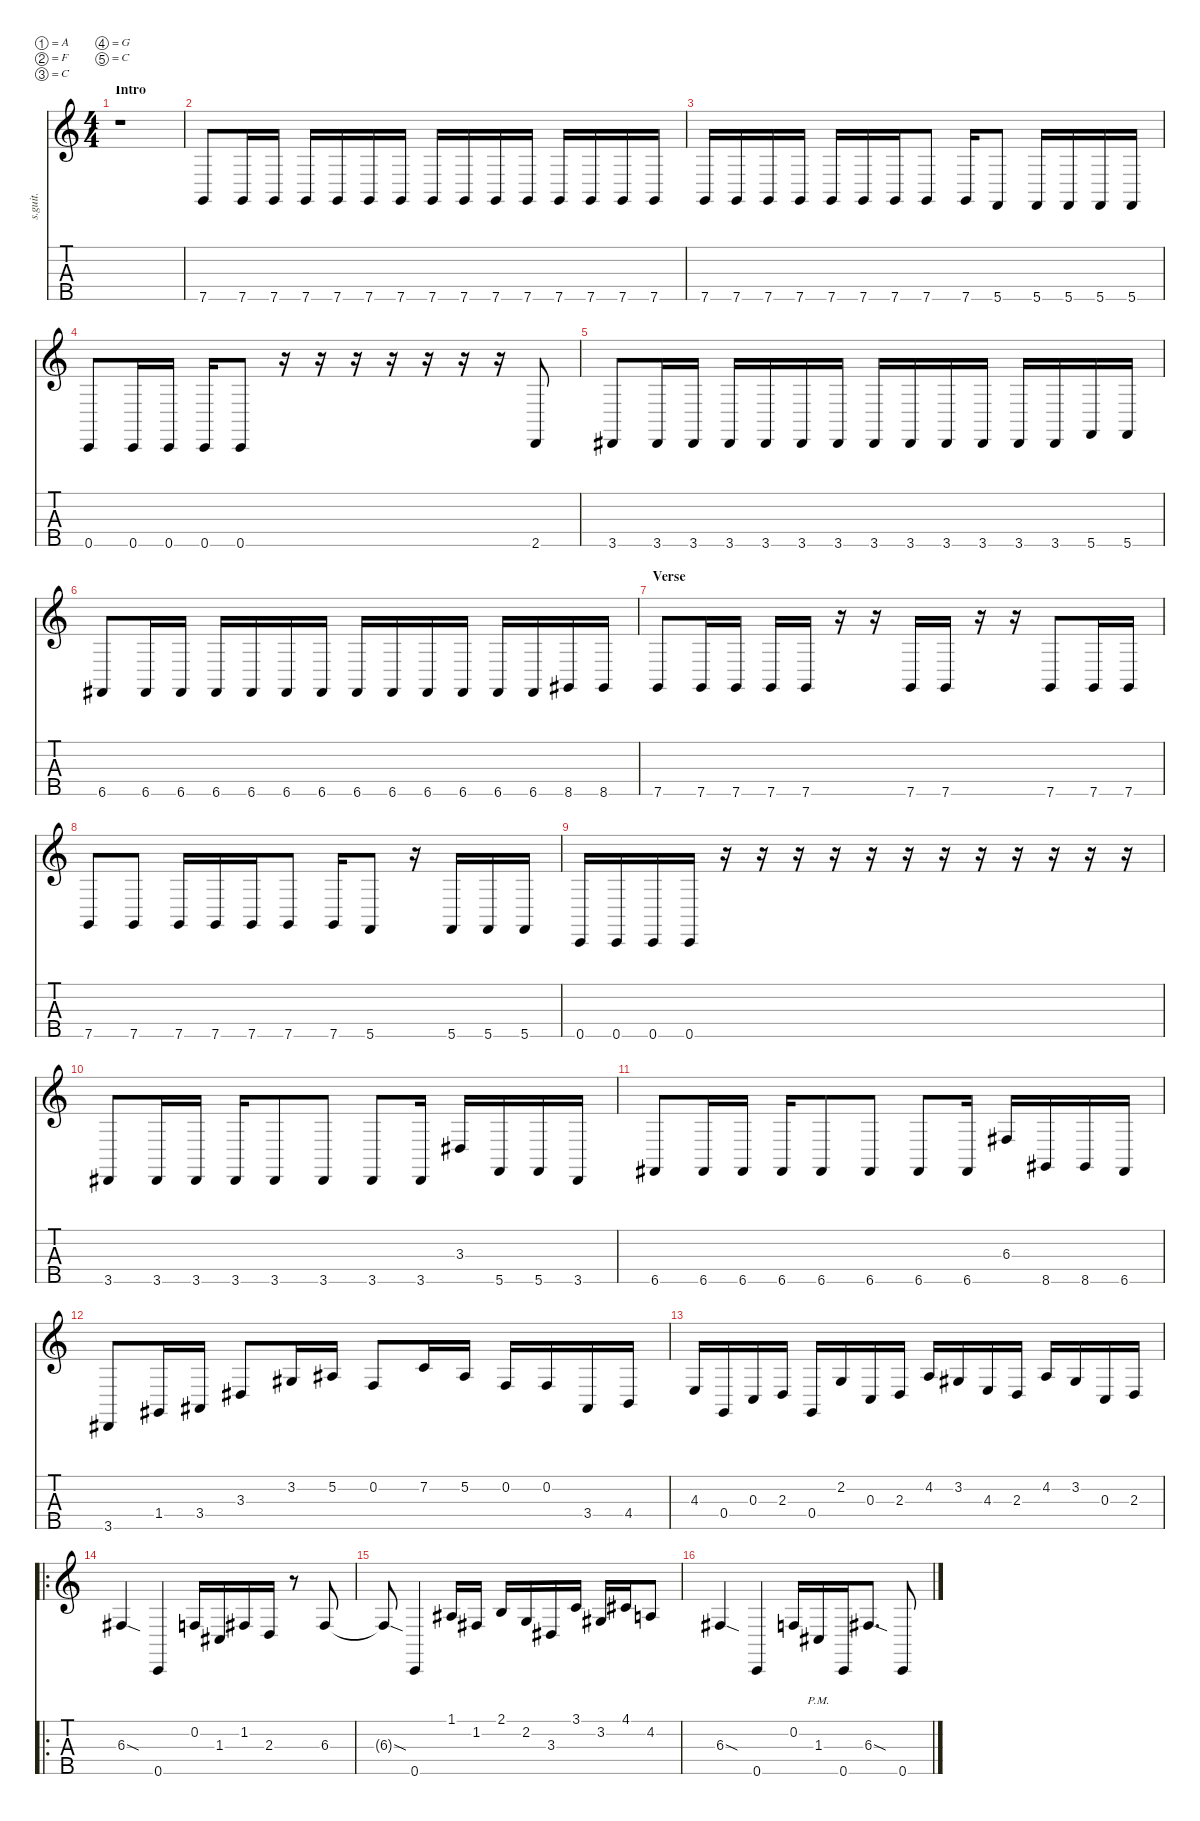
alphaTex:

\defaultSystemsLayout 4
\hideDynamics
\bracketExtendMode nobrackets
\track ("" "s.guit.") {instrument electricbassfinger}
\staff {score tabs}
\tuning (A2 F2 C2 G1 C1)
\ts (4 4)
\beaming (8 2 2 2 2)
\section ("" "Intro")
\tempo (116 hide)
\clef g2
\ks c
r.1{dy f instrument electricbassfinger} |
7.5.8{lyrics (0 "") lyrics (1 "") lyrics (2 "") lyrics (3 "") lyrics (4 "")} 7.5.16{lyrics (0 "") lyrics (1 "") lyrics (2 "") lyrics (3 "") lyrics (4 "")} 7.5.16{lyrics (0 "") lyrics (1 "") lyrics (2 "") lyrics (3 "") lyrics (4 "")} 7.5.16{lyrics (0 "") lyrics (1 "") lyrics (2 "") lyrics (3 "") lyrics (4 "")} 7.5.16{lyrics (0 "") lyrics (1 "") lyrics (2 "") lyrics (3 "") lyrics (4 "")} 7.5.16{lyrics (0 "") lyrics (1 "") lyrics (2 "") lyrics (3 "") lyrics (4 "")} 7.5.16{lyrics (0 "") lyrics (1 "") lyrics (2 "") lyrics (3 "") lyrics (4 "")} 7.5.16{lyrics (0 "") lyrics (1 "") lyrics (2 "") lyrics (3 "") lyrics (4 "")} 7.5.16{lyrics (0 "") lyrics (1 "") lyrics (2 "") lyrics (3 "") lyrics (4 "")} 7.5.16{lyrics (0 "") lyrics (1 "") lyrics (2 "") lyrics (3 "") lyrics (4 "")} 7.5.16{lyrics (0 "") lyrics (1 "") lyrics (2 "") lyrics (3 "") lyrics (4 "")} 7.5.16{lyrics (0 "") lyrics (1 "") lyrics (2 "") lyrics (3 "") lyrics (4 "")} 7.5.16{lyrics (0 "") lyrics (1 "") lyrics (2 "") lyrics (3 "") lyrics (4 "")} 7.5.16{lyrics (0 "") lyrics (1 "") lyrics (2 "") lyrics (3 "") lyrics (4 "")} 7.5.16{lyrics (0 "") lyrics (1 "") lyrics (2 "") lyrics (3 "") lyrics (4 "")} |
7.5.16{lyrics (0 "") lyrics (1 "") lyrics (2 "") lyrics (3 "") lyrics (4 "")} 7.5.16{lyrics (0 "") lyrics (1 "") lyrics (2 "") lyrics (3 "") lyrics (4 "")} 7.5.16{lyrics (0 "") lyrics (1 "") lyrics (2 "") lyrics (3 "") lyrics (4 "")} 7.5.16{lyrics (0 "") lyrics (1 "") lyrics (2 "") lyrics (3 "") lyrics (4 "")} 7.5.16{lyrics (0 "") lyrics (1 "") lyrics (2 "") lyrics (3 "") lyrics (4 "")} 7.5.16{lyrics (0 "") lyrics (1 "") lyrics (2 "") lyrics (3 "") lyrics (4 "")} 7.5.16{lyrics (0 "") lyrics (1 "") lyrics (2 "") lyrics (3 "") lyrics (4 "")} 7.5.8{lyrics (0 "") lyrics (1 "") lyrics (2 "") lyrics (3 "") lyrics (4 "")} 7.5.16{lyrics (0 "") lyrics (1 "") lyrics (2 "") lyrics (3 "") lyrics (4 "")} 5.5.8{lyrics (0 "") lyrics (1 "") lyrics (2 "") lyrics (3 "") lyrics (4 "")} 5.5.16{lyrics (0 "") lyrics (1 "") lyrics (2 "") lyrics (3 "") lyrics (4 "")} 5.5.16{lyrics (0 "") lyrics (1 "") lyrics (2 "") lyrics (3 "") lyrics (4 "")} 5.5.16{lyrics (0 "") lyrics (1 "") lyrics (2 "") lyrics (3 "") lyrics (4 "")} 5.5.16{lyrics (0 "") lyrics (1 "") lyrics (2 "") lyrics (3 "") lyrics (4 "")} |
0.5.8{lyrics (0 "") lyrics (1 "") lyrics (2 "") lyrics (3 "") lyrics (4 "")} 0.5.16{lyrics (0 "") lyrics (1 "") lyrics (2 "") lyrics (3 "") lyrics (4 "")} 0.5.16{lyrics (0 "") lyrics (1 "") lyrics (2 "") lyrics (3 "") lyrics (4 "")} 0.5.16{lyrics (0 "") lyrics (1 "") lyrics (2 "") lyrics (3 "") lyrics (4 "")} 0.5.8{lyrics (0 "") lyrics (1 "") lyrics (2 "") lyrics (3 "") lyrics (4 "")} r.16 r.16 r.16 r.16 r.16 r.16 r.16 2.5.8{lyrics (0 "") lyrics (1 "") lyrics (2 "") lyrics (3 "") lyrics (4 "")} |
3.5{acc #}.8{lyrics (0 "") lyrics (1 "") lyrics (2 "") lyrics (3 "") lyrics (4 "")} 3.5{acc #}.16{lyrics (0 "") lyrics (1 "") lyrics (2 "") lyrics (3 "") lyrics (4 "")} 3.5{acc #}.16{lyrics (0 "") lyrics (1 "") lyrics (2 "") lyrics (3 "") lyrics (4 "")} 3.5{acc #}.16{lyrics (0 "") lyrics (1 "") lyrics (2 "") lyrics (3 "") lyrics (4 "")} 3.5{acc #}.16{lyrics (0 "") lyrics (1 "") lyrics (2 "") lyrics (3 "") lyrics (4 "")} 3.5{acc #}.16{lyrics (0 "") lyrics (1 "") lyrics (2 "") lyrics (3 "") lyrics (4 "")} 3.5{acc #}.16{lyrics (0 "") lyrics (1 "") lyrics (2 "") lyrics (3 "") lyrics (4 "")} 3.5{acc #}.16{lyrics (0 "") lyrics (1 "") lyrics (2 "") lyrics (3 "") lyrics (4 "")} 3.5{acc #}.16{lyrics (0 "") lyrics (1 "") lyrics (2 "") lyrics (3 "") lyrics (4 "")} 3.5{acc #}.16{lyrics (0 "") lyrics (1 "") lyrics (2 "") lyrics (3 "") lyrics (4 "")} 3.5{acc #}.16{lyrics (0 "") lyrics (1 "") lyrics (2 "") lyrics (3 "") lyrics (4 "")} 3.5{acc #}.16{lyrics (0 "") lyrics (1 "") lyrics (2 "") lyrics (3 "") lyrics (4 "")} 3.5{acc #}.16{lyrics (0 "") lyrics (1 "") lyrics (2 "") lyrics (3 "") lyrics (4 "")} 5.5.16{lyrics (0 "") lyrics (1 "") lyrics (2 "") lyrics (3 "") lyrics (4 "")} 5.5.16{lyrics (0 "") lyrics (1 "") lyrics (2 "") lyrics (3 "") lyrics (4 "")} |
6.5{acc #}.8{lyrics (0 "") lyrics (1 "") lyrics (2 "") lyrics (3 "") lyrics (4 "")} 6.5{acc #}.16{lyrics (0 "") lyrics (1 "") lyrics (2 "") lyrics (3 "") lyrics (4 "")} 6.5{acc #}.16{lyrics (0 "") lyrics (1 "") lyrics (2 "") lyrics (3 "") lyrics (4 "")} 6.5{acc #}.16{lyrics (0 "") lyrics (1 "") lyrics (2 "") lyrics (3 "") lyrics (4 "")} 6.5{acc #}.16{lyrics (0 "") lyrics (1 "") lyrics (2 "") lyrics (3 "") lyrics (4 "")} 6.5{acc #}.16{lyrics (0 "") lyrics (1 "") lyrics (2 "") lyrics (3 "") lyrics (4 "")} 6.5{acc #}.16{lyrics (0 "") lyrics (1 "") lyrics (2 "") lyrics (3 "") lyrics (4 "")} 6.5{acc #}.16{lyrics (0 "") lyrics (1 "") lyrics (2 "") lyrics (3 "") lyrics (4 "")} 6.5{acc #}.16{lyrics (0 "") lyrics (1 "") lyrics (2 "") lyrics (3 "") lyrics (4 "")} 6.5{acc #}.16{lyrics (0 "") lyrics (1 "") lyrics (2 "") lyrics (3 "") lyrics (4 "")} 6.5{acc #}.16{lyrics (0 "") lyrics (1 "") lyrics (2 "") lyrics (3 "") lyrics (4 "")} 6.5{acc #}.16{lyrics (0 "") lyrics (1 "") lyrics (2 "") lyrics (3 "") lyrics (4 "")} 6.5{acc #}.16{lyrics (0 "") lyrics (1 "") lyrics (2 "") lyrics (3 "") lyrics (4 "")} 8.5{acc #}.16{lyrics (0 "") lyrics (1 "") lyrics (2 "") lyrics (3 "") lyrics (4 "")} 8.5{acc #}.16{lyrics (0 "") lyrics (1 "") lyrics (2 "") lyrics (3 "") lyrics (4 "")} |
\section ("" "Verse")
7.5.8{lyrics (0 "") lyrics (1 "") lyrics (2 "") lyrics (3 "") lyrics (4 "")} 7.5.16{lyrics (0 "") lyrics (1 "") lyrics (2 "") lyrics (3 "") lyrics (4 "")} 7.5.16{lyrics (0 "") lyrics (1 "") lyrics (2 "") lyrics (3 "") lyrics (4 "")} 7.5.16{lyrics (0 "") lyrics (1 "") lyrics (2 "") lyrics (3 "") lyrics (4 "")} 7.5.16{lyrics (0 "") lyrics (1 "") lyrics (2 "") lyrics (3 "") lyrics (4 "")} r.16 r.16 7.5.16{lyrics (0 "") lyrics (1 "") lyrics (2 "") lyrics (3 "") lyrics (4 "")} 7.5.16{lyrics (0 "") lyrics (1 "") lyrics (2 "") lyrics (3 "") lyrics (4 "")} r.16 r.16 7.5.8{lyrics (0 "") lyrics (1 "") lyrics (2 "") lyrics (3 "") lyrics (4 "")} 7.5.16{lyrics (0 "") lyrics (1 "") lyrics (2 "") lyrics (3 "") lyrics (4 "")} 7.5.16{lyrics (0 "") lyrics (1 "") lyrics (2 "") lyrics (3 "") lyrics (4 "")} |
7.5.8{lyrics (0 "") lyrics (1 "") lyrics (2 "") lyrics (3 "") lyrics (4 "")} 7.5.8{lyrics (0 "") lyrics (1 "") lyrics (2 "") lyrics (3 "") lyrics (4 "")} 7.5.16{lyrics (0 "") lyrics (1 "") lyrics (2 "") lyrics (3 "") lyrics (4 "")} 7.5.16{lyrics (0 "") lyrics (1 "") lyrics (2 "") lyrics (3 "") lyrics (4 "")} 7.5.16{lyrics (0 "") lyrics (1 "") lyrics (2 "") lyrics (3 "") lyrics (4 "")} 7.5.8{lyrics (0 "") lyrics (1 "") lyrics (2 "") lyrics (3 "") lyrics (4 "")} 7.5.16{lyrics (0 "") lyrics (1 "") lyrics (2 "") lyrics (3 "") lyrics (4 "")} 5.5.8{lyrics (0 "") lyrics (1 "") lyrics (2 "") lyrics (3 "") lyrics (4 "")} r.16 5.5.16{lyrics (0 "") lyrics (1 "") lyrics (2 "") lyrics (3 "") lyrics (4 "")} 5.5.16{lyrics (0 "") lyrics (1 "") lyrics (2 "") lyrics (3 "") lyrics (4 "")} 5.5.16{lyrics (0 "") lyrics (1 "") lyrics (2 "") lyrics (3 "") lyrics (4 "")} |
0.5.16{lyrics (0 "") lyrics (1 "") lyrics (2 "") lyrics (3 "") lyrics (4 "")} 0.5.16{lyrics (0 "") lyrics (1 "") lyrics (2 "") lyrics (3 "") lyrics (4 "")} 0.5.16{lyrics (0 "") lyrics (1 "") lyrics (2 "") lyrics (3 "") lyrics (4 "")} 0.5.16{lyrics (0 "") lyrics (1 "") lyrics (2 "") lyrics (3 "") lyrics (4 "")} r.16 r.16 r.16 r.16 r.16 r.16 r.16 r.16 r.16 r.16 r.16 r.16 |
3.5{acc #}.8{lyrics (0 "") lyrics (1 "") lyrics (2 "") lyrics (3 "") lyrics (4 "")} 3.5{acc #}.16{lyrics (0 "") lyrics (1 "") lyrics (2 "") lyrics (3 "") lyrics (4 "")} 3.5{acc #}.16{lyrics (0 "") lyrics (1 "") lyrics (2 "") lyrics (3 "") lyrics (4 "")} 3.5{acc #}.16{lyrics (0 "") lyrics (1 "") lyrics (2 "") lyrics (3 "") lyrics (4 "")} 3.5{acc #}.8{lyrics (0 "") lyrics (1 "") lyrics (2 "") lyrics (3 "") lyrics (4 "")} 3.5{acc #}.8{lyrics (0 "") lyrics (1 "") lyrics (2 "") lyrics (3 "") lyrics (4 "")} 3.5{acc #}.8{lyrics (0 "") lyrics (1 "") lyrics (2 "") lyrics (3 "") lyrics (4 "")} 3.5{acc #}.16{lyrics (0 "") lyrics (1 "") lyrics (2 "") lyrics (3 "") lyrics (4 "")} 3.3{acc #}.16{lyrics (0 "") lyrics (1 "") lyrics (2 "") lyrics (3 "") lyrics (4 "")} 5.5.16{lyrics (0 "") lyrics (1 "") lyrics (2 "") lyrics (3 "") lyrics (4 "")} 5.5.16{lyrics (0 "") lyrics (1 "") lyrics (2 "") lyrics (3 "") lyrics (4 "")} 3.5{acc #}.16{lyrics (0 "") lyrics (1 "") lyrics (2 "") lyrics (3 "") lyrics (4 "")} |
6.5{acc #}.8{lyrics (0 "") lyrics (1 "") lyrics (2 "") lyrics (3 "") lyrics (4 "")} 6.5{acc #}.16{lyrics (0 "") lyrics (1 "") lyrics (2 "") lyrics (3 "") lyrics (4 "")} 6.5{acc #}.16{lyrics (0 "") lyrics (1 "") lyrics (2 "") lyrics (3 "") lyrics (4 "")} 6.5{acc #}.16{lyrics (0 "") lyrics (1 "") lyrics (2 "") lyrics (3 "") lyrics (4 "")} 6.5{acc #}.8{lyrics (0 "") lyrics (1 "") lyrics (2 "") lyrics (3 "") lyrics (4 "")} 6.5{acc #}.8{lyrics (0 "") lyrics (1 "") lyrics (2 "") lyrics (3 "") lyrics (4 "")} 6.5{acc #}.8{lyrics (0 "") lyrics (1 "") lyrics (2 "") lyrics (3 "") lyrics (4 "")} 6.5{acc #}.16{lyrics (0 "") lyrics (1 "") lyrics (2 "") lyrics (3 "") lyrics (4 "")} 6.3{acc #}.16{lyrics (0 "") lyrics (1 "") lyrics (2 "") lyrics (3 "") lyrics (4 "")} 8.5{acc #}.16{lyrics (0 "") lyrics (1 "") lyrics (2 "") lyrics (3 "") lyrics (4 "")} 8.5{acc #}.16{lyrics (0 "") lyrics (1 "") lyrics (2 "") lyrics (3 "") lyrics (4 "")} 6.5{acc #}.16{lyrics (0 "") lyrics (1 "") lyrics (2 "") lyrics (3 "") lyrics (4 "")} |
3.5{acc #}.8{lyrics (0 "") lyrics (1 "") lyrics (2 "") lyrics (3 "") lyrics (4 "")} 1.4{acc #}.16{lyrics (0 "") lyrics (1 "") lyrics (2 "") lyrics (3 "") lyrics (4 "")} 3.4{acc #}.16{lyrics (0 "") lyrics (1 "") lyrics (2 "") lyrics (3 "") lyrics (4 "")} 3.3{acc #}.8{lyrics (0 "") lyrics (1 "") lyrics (2 "") lyrics (3 "") lyrics (4 "")} 3.2{acc #}.16{lyrics (0 "") lyrics (1 "") lyrics (2 "") lyrics (3 "") lyrics (4 "")} 5.2{acc #}.16{lyrics (0 "") lyrics (1 "") lyrics (2 "") lyrics (3 "") lyrics (4 "")} 0.2.8{lyrics (0 "") lyrics (1 "") lyrics (2 "") lyrics (3 "") lyrics (4 "")} 7.2.16{lyrics (0 "") lyrics (1 "") lyrics (2 "") lyrics (3 "") lyrics (4 "")} 5.2{acc #}.16{lyrics (0 "") lyrics (1 "") lyrics (2 "") lyrics (3 "") lyrics (4 "")} 0.2.16{lyrics (0 "") lyrics (1 "") lyrics (2 "") lyrics (3 "") lyrics (4 "")} 0.2.16{lyrics (0 "") lyrics (1 "") lyrics (2 "") lyrics (3 "") lyrics (4 "")} 3.4{acc #}.16{lyrics (0 "") lyrics (1 "") lyrics (2 "") lyrics (3 "") lyrics (4 "")} 4.4.16{lyrics (0 "") lyrics (1 "") lyrics (2 "") lyrics (3 "") lyrics (4 "")} |
4.3.16{lyrics (0 "") lyrics (1 "") lyrics (2 "") lyrics (3 "") lyrics (4 "")} 0.4.16{lyrics (0 "") lyrics (1 "") lyrics (2 "") lyrics (3 "") lyrics (4 "")} 0.3.16{lyrics (0 "") lyrics (1 "") lyrics (2 "") lyrics (3 "") lyrics (4 "")} 2.3.16{lyrics (0 "") lyrics (1 "") lyrics (2 "") lyrics (3 "") lyrics (4 "")} 0.4.16{lyrics (0 "") lyrics (1 "") lyrics (2 "") lyrics (3 "") lyrics (4 "")} 2.2.16{lyrics (0 "") lyrics (1 "") lyrics (2 "") lyrics (3 "") lyrics (4 "")} 0.3.16{lyrics (0 "") lyrics (1 "") lyrics (2 "") lyrics (3 "") lyrics (4 "")} 2.3.16{lyrics (0 "") lyrics (1 "") lyrics (2 "") lyrics (3 "") lyrics (4 "")} 4.2.16{lyrics (0 "") lyrics (1 "") lyrics (2 "") lyrics (3 "") lyrics (4 "")} 3.2{acc #}.16{lyrics (0 "") lyrics (1 "") lyrics (2 "") lyrics (3 "") lyrics (4 "")} 4.3.16{lyrics (0 "") lyrics (1 "") lyrics (2 "") lyrics (3 "") lyrics (4 "")} 2.3.16{lyrics (0 "") lyrics (1 "") lyrics (2 "") lyrics (3 "") lyrics (4 "")} 4.2.16{lyrics (0 "") lyrics (1 "") lyrics (2 "") lyrics (3 "") lyrics (4 "")} 3.2{acc #}.16{lyrics (0 "") lyrics (1 "") lyrics (2 "") lyrics (3 "") lyrics (4 "")} 0.3.16{lyrics (0 "") lyrics (1 "") lyrics (2 "") lyrics (3 "") lyrics (4 "")} 2.3.16{lyrics (0 "") lyrics (1 "") lyrics (2 "") lyrics (3 "") lyrics (4 "")} |
\ro
6.3{sod acc #}.4{lyrics (0 "") lyrics (1 "") lyrics (2 "") lyrics (3 "") lyrics (4 "")} 0.5.4{lyrics (0 "") lyrics (1 "") lyrics (2 "") lyrics (3 "") lyrics (4 "")} 0.2.16{lyrics (0 "") lyrics (1 "") lyrics (2 "") lyrics (3 "") lyrics (4 "")} 1.3{acc #}.16{lyrics (0 "") lyrics (1 "") lyrics (2 "") lyrics (3 "") lyrics (4 "")} 1.2{acc #}.16{lyrics (0 "") lyrics (1 "") lyrics (2 "") lyrics (3 "") lyrics (4 "")} 2.3.16{lyrics (0 "") lyrics (1 "") lyrics (2 "") lyrics (3 "") lyrics (4 "")} r.8 6.3{acc #}.8{lyrics (0 "") lyrics (1 "") lyrics (2 "") lyrics (3 "") lyrics (4 "")} |
6.3{sod t acc #}.8{lyrics (0 "") lyrics (1 "") lyrics (2 "") lyrics (3 "") lyrics (4 "")} 0.5.4{lyrics (0 "") lyrics (1 "") lyrics (2 "") lyrics (3 "") lyrics (4 "")} 1.1{acc #}.16{lyrics (0 "") lyrics (1 "") lyrics (2 "") lyrics (3 "") lyrics (4 "")} 1.2{acc #}.16{lyrics (0 "") lyrics (1 "") lyrics (2 "") lyrics (3 "") lyrics (4 "")} 2.1.16{lyrics (0 "") lyrics (1 "") lyrics (2 "") lyrics (3 "") lyrics (4 "")} 2.2.16{lyrics (0 "") lyrics (1 "") lyrics (2 "") lyrics (3 "") lyrics (4 "")} 3.3{acc #}.16{lyrics (0 "") lyrics (1 "") lyrics (2 "") lyrics (3 "") lyrics (4 "")} 3.1.16{lyrics (0 "") lyrics (1 "") lyrics (2 "") lyrics (3 "") lyrics (4 "")} 3.2{acc #}.16{lyrics (0 "") lyrics (1 "") lyrics (2 "") lyrics (3 "") lyrics (4 "")} 4.1{acc #}.16{lyrics (0 "") lyrics (1 "") lyrics (2 "") lyrics (3 "") lyrics (4 "")} 4.2.8{lyrics (0 "") lyrics (1 "") lyrics (2 "") lyrics (3 "") lyrics (4 "")} |
6.3{sod acc #}.4{lyrics (0 "") lyrics (1 "") lyrics (2 "") lyrics (3 "") lyrics (4 "")} 0.5.4{lyrics (0 "") lyrics (1 "") lyrics (2 "") lyrics (3 "") lyrics (4 "")} 0.2.16{lyrics (0 "") lyrics (1 "") lyrics (2 "") lyrics (3 "") lyrics (4 "")} 1.3{pm acc #}.16{lyrics (0 "") lyrics (1 "") lyrics (2 "") lyrics (3 "") lyrics (4 "")} 0.5.16{lyrics (0 "") lyrics (1 "") lyrics (2 "") lyrics (3 "") lyrics (4 "")} 6.3{sod acc #}.8{d lyrics (0 "") lyrics (1 "") lyrics (2 "") lyrics (3 "") lyrics (4 "")} 0.5.8{lyrics (0 "") lyrics (1 "") lyrics (2 "") lyrics (3 "") lyrics (4 "")}
